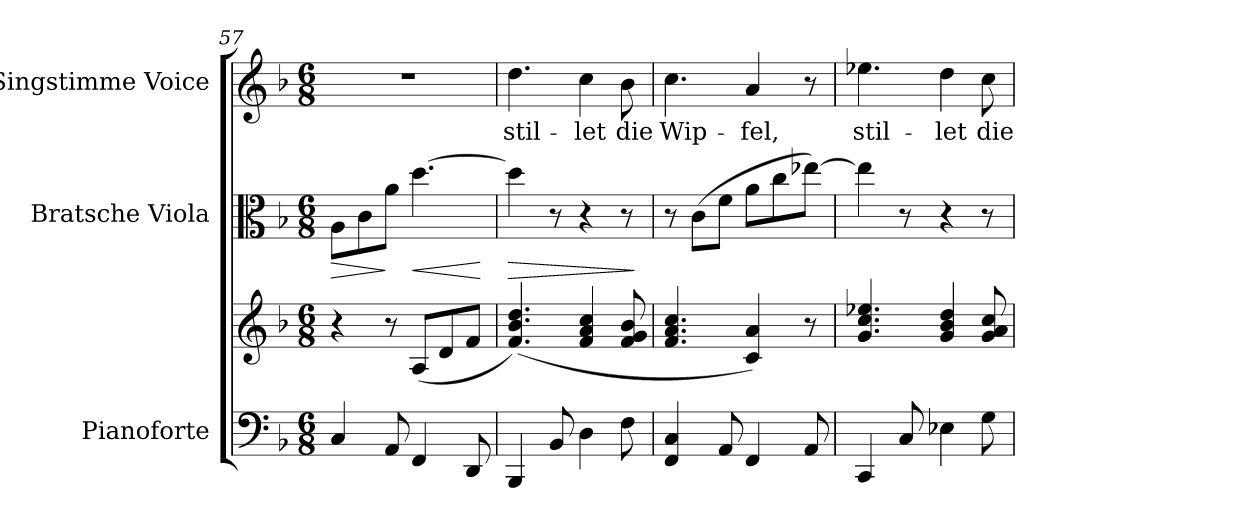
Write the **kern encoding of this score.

**kern	**kern	**kern	**dynam	**kern	**text
*part3	*part3	*part2	*part2	*part1	*part1
*staff4	*staff3	*staff2	*staff2	*staff1	*staff1
*I"Pianoforte	*	*I"Bratsche Viola	*	*I"Singstimme Voice	*
*I'Pno	*	*I'Vla	*	*	*
*clefF4	*clefG2	*clefC3	*	*clefG2	*
*k[b-]	*k[b-]	*k[b-]	*	*k[b-]	*
*M6/8	*M6/8	*M6/8	*	*M6/8	*
=57	=57	=57	=57	=57	=57
!	!	!	!LO:HP:b	!	!
4C/	4r	8A\L	>	2.r	.
.	.	8c\	.	.	.
8AA/	8r	8a\J	]	.	.
!	!	!	!LO:HP:b	!	!
4FF/	(>8A/L	[4.dd\	<	.	.
.	8d/	.	.	.	.
8DD/	8f/J	.	.	.	.
.	.	.	[	.	.
=58	=58	=58	=58	=58	=58
!	!	!	!LO:HP:b	!	!LO:LY:b
4BBB-/	(4.f/ 4.b-/ 4.dd/)	4dd\]	>	4.dd\	stil-
8BB-/	.	8r	.	.	.
!	!	!	!	!	!LO:LY:b
4D\	4f/ 4a/ 4cc/	4r	.	4cc\	-let
!	!	!	!	!	!LO:LY:b
8F\	8f/ 8g/ 8b-/	8r	.	8b-\	die
.	.	.	]	.	.
=59	=59	=59	=59	=59	=59
!	!	!	!	!	!LO:LY:b
4FF/ 4C/	4.f/ 4.a/ 4.cc/	8r	.	4.cc\	Wip-
.	.	(8c\L	.	.	.
8AA/	.	8f\J	.	.	.
!	!	!	!	!	!LO:LY:b
4FF/	4c/ 4a/)	8a\L	.	4a/	-fel,
.	.	8cc\	.	.	.
8AA/	8r	[8ee-X\J)	.	8r	.
=60	=60	=60	=60	=60	=60
!	!	!	!	!	!LO:LY:b
4CC/	4.g/ 4.cc/ 4.ee-X/	4ee-\]	.	4.ee-X\	stil-
8C/	.	8r	.	.	.
!	!	!	!	!	!LO:LY:b
4E-X\	4g/ 4b-/ 4dd/	4r	.	4dd\	-let
!	!	!	!	!	!LO:LY:b
8G\	8g/ 8a/ 8cc/	8r	.	8cc\	die
=	=	=	=	=	=
*-	*-	*-	*-	*-	*-
